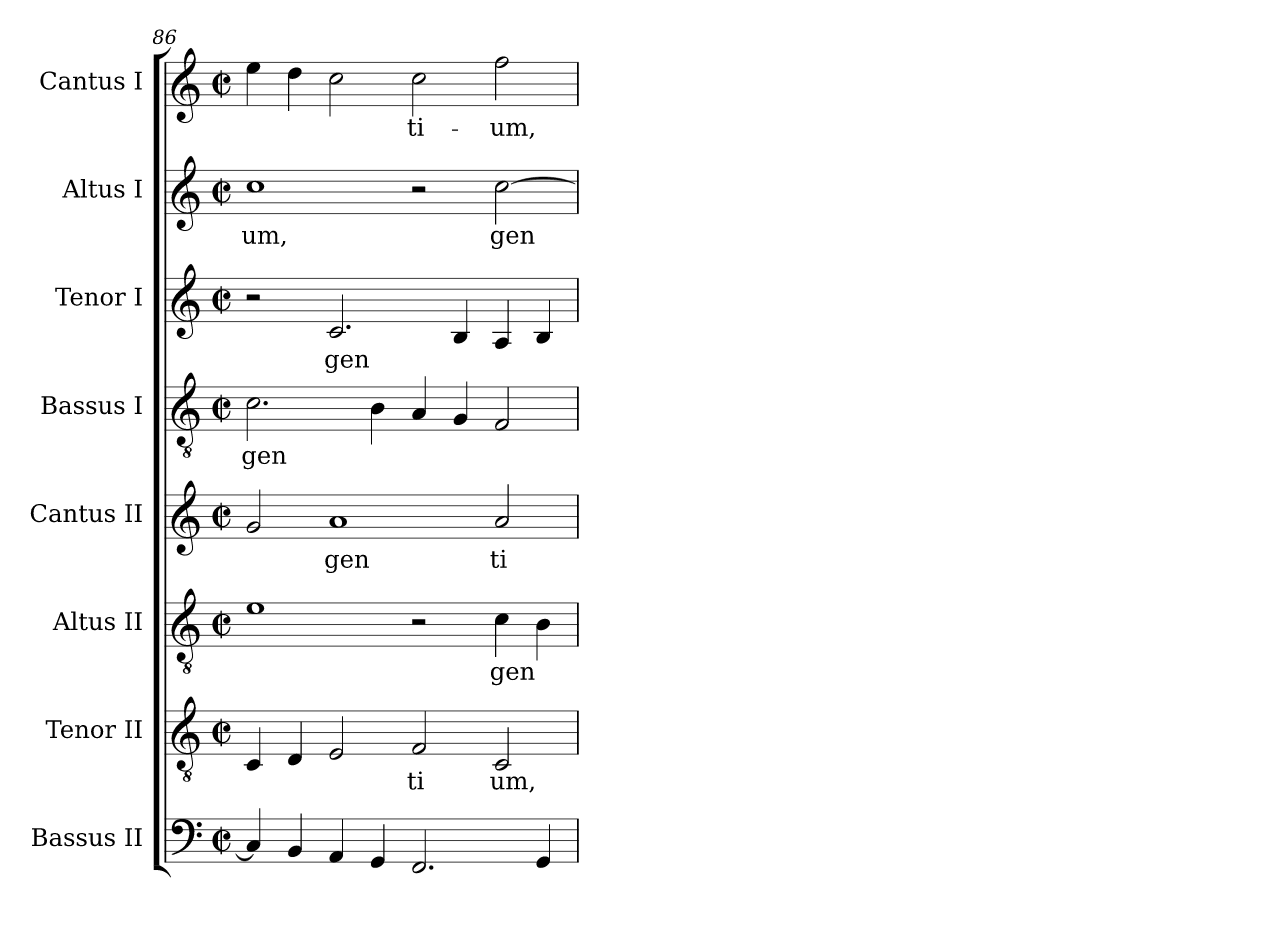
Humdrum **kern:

**kern	**text	**kern	**text	**kern	**text	**kern	**text	**kern	**text	**kern	**text	**kern	**text	**kern	**text
*part8	*part8	*part7	*part7	*part6	*part6	*part5	*part5	*part4	*part4	*part3	*part3	*part2	*part2	*part1	*part1
*staff8	*staff8	*staff7	*staff7	*staff6	*staff6	*staff5	*staff5	*staff4	*staff4	*staff3	*staff3	*staff2	*staff2	*staff1	*staff1
*I"Bassus II	*	*I"Tenor II	*	*I"Altus II	*	*I"Cantus II	*	*I"Bassus I	*	*I"Tenor I	*	*I"Altus I	*	*I"Cantus I	*
*clefF4	*	*clefGv2	*	*clefGv2	*	*clefG2	*	*clefGv2	*	*clefG2	*	*clefG2	*	*clefG2	*
*k[]	*	*k[]	*	*k[]	*	*k[]	*	*k[]	*	*k[]	*	*k[]	*	*k[]	*
*C:	*	*C:	*	*C:	*	*C:	*	*C:	*	*C:	*	*C:	*	*C:	*
*M2/2	*	*M2/2	*	*M2/2	*	*M2/2	*	*M2/2	*	*M2/2	*	*M2/2	*	*M2/2	*
*met(c|)	*	*met(c|)	*	*met(c|)	*	*met(c|)	*	*met(c|)	*	*met(c|)	*	*met(c|)	*	*met(c|)	*
=86	=86	=86	=86	=86	=86	=86	=86	=86	=86	=86	=86	=86	=86	=86	=86
!	!LO:LY:b:cj	!	!LO:LY:b:cj	!	!LO:LY:b:cj	!	!LO:LY:b:cj	!	!LO:LY:b:cj	!	!	!	!LO:LY:b:cj	!	!LO:LY:b:cj
4C/]	--	4C/	.	1e	.	2g/	.	2.c\	gen	2r	.	1cc	um,	4ee\	--
!	!LO:LY:b:cj	!	!LO:LY:b:cj	!	!	!	!	!	!	!	!	!	!	!	!LO:LY:b:cj
4BB/	--	4D/	.	.	.	.	.	.	.	.	.	.	.	4dd\	--
!	!LO:LY:b:cj	!	!LO:LY:b:cj	!	!	!	!LO:LY:b:cj	!	!	!	!LO:LY:b:cj	!	!	!	!LO:LY:b:cj
4AA/	--	2E/	.	.	.	1a	gen	.	.	2.c/	gen	.	.	2cc\	--
!	!LO:LY:b:cj	!	!	!	!	!	!	!	!LO:LY:b:cj	!	!	!	!	!	!
4GG/	--	.	.	.	.	.	.	4B\	.	.	.	.	.	.	.
!	!LO:LY:b:cj	!	!LO:LY:b:cj	!	!	!	!	!	!LO:LY:b:cj	!	!	!	!	!	!LO:LY:b:cj
2.FF/	--	2F/	ti	2r	.	.	.	4A/	.	.	.	2r	.	2cc\	-ti-
!	!	!	!	!	!	!	!	!	!LO:LY:b:cj	!	!LO:LY:b:cj	!	!	!	!
.	.	.	.	.	.	.	.	4G/	.	4B/	.	.	.	.	.
!	!	!	!LO:LY:b:cj	!	!LO:LY:b:cj	!	!LO:LY:b:cj	!	!LO:LY:b:cj	!	!LO:LY:b:cj	!	!LO:LY:b:cj	!	!LO:LY:b:cj
.	.	2C/	um,	4c\	gen	2a/	ti	2F/	.	4A/	.	[>2cc\	gen	2ff\	-um,
!	!LO:LY:b:cj	!	!	!	!LO:LY:b:cj	!	!	!	!	!	!LO:LY:b:cj	!	!	!	!
4GG/	--	.	.	4B\	.	.	.	.	.	4B/	.	.	.	.	.
=	=	=	=	=	=	=	=	=	=	=	=	=	=	=	=
*-	*-	*-	*-	*-	*-	*-	*-	*-	*-	*-	*-	*-	*-	*-	*-
